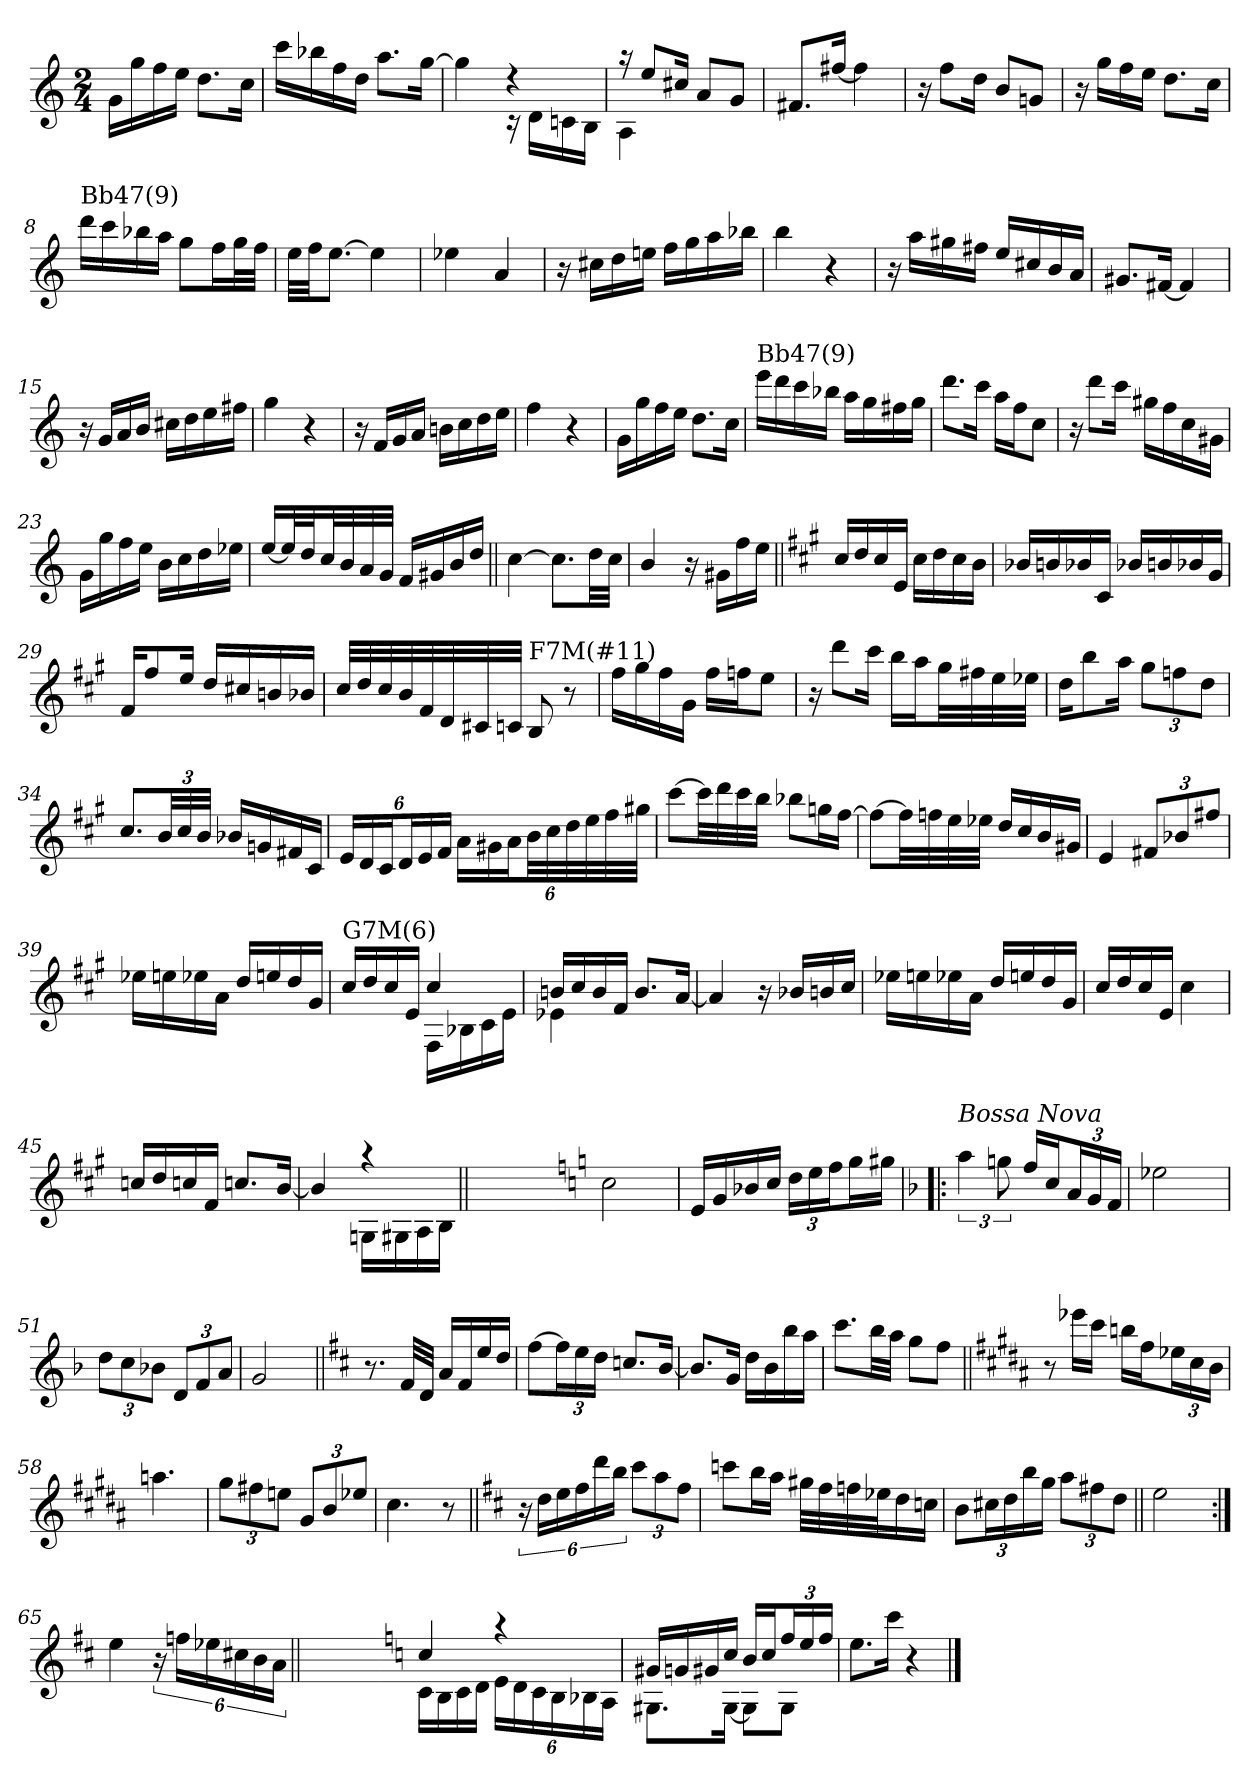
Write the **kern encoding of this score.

**kern
*part1
*staff1
*clefG2
*k[]
*C:
*M2/4
=1
16g\LL
16gg\
16ff\
16ee\JJ
8.dd\L
16cc\Jk
=2
16ccc\LL
16bb-X\
16ff\
16dd\JJ
8.aa\L
[16gg\Jk
=3
*^
4gg\]	4ryy
4rdd	16rB
.	16d!\LL
.	16cn!\
.	16B!\JJ
=4	=4
16r	4A!\
8ee/L	.
16cc#X/Jk	.
8a/L	4ryy
8g/J	.
*v	*v
!!LO:LB:g=z
=5
8.f#X/L
[16ff#X/Jk
4ff#\]
=6
16r
8ff\L
16dd\Jk
8b/L
8gn/J
=7
16r
16gg\LL
16ff\
16ee\JJ
8.dd\L
16cc\Jk
=8
!LO:TX:a:t=Bb47(9)
16ddd\LL
16ccc\
16bb-X\
16aa\JJ
8gg\L
16ff\L
32gg\L
32ff\JJJ
!!LO:LB:g=z
=9
32ee\LLL
32ff\JJ
[8.ee\J
4ee\]
=10
4ee-X\
4a/
=11
16r
16cc#X\LL
16dd\
16een\JJ
16ff\LL
16gg\
16aa\
16bb-X\JJ
=12
4bb\
4r
!!LO:LB:g=z
=13
16r
16aa\LL
16gg#X\
16ff#X\JJ
16ee/LL
16cc#X/
16b/
16a/JJ
=14
8.g#X/L
[16f#X/Jk
4f#/]
=15
16r
16g/LL
16a/
16b/JJ
16cc#X\LL
16dd\
16ee\
16ff#X\JJ
=16
4gg\
4r
!!LO:LB:g=z
=17
16r
16f/LL
16g/
16a/JJ
16bn\LL
16cc\
16dd\
16ee\JJ
=18
4ff\
4r
=19
16g\LL
16gg\
16ff\
16ee\JJ
8.dd\L
16cc\Jk
=20
!LO:TX:a:t=Bb47(9)
16eee\LL
16ddd\
16ccc\
16bb-X\JJ
16aa\LL
16gg\
16ff#X\
16gg\JJ
!!LO:LB:g=z
=21
8.ddd\L
16ccc\Jk
16aa\LL
16ff\J
8cc\J
=22
16r
8ddd\L
16ccc\Jk
16gg#X\LL
16ff\
16cc\
16g#X\JJ
=23
16g\LL
16gg\
16ff\
16ee\JJ
16b\LL
16cc\
16dd\
16ee-X\JJ
=24
[16ee/LL
32ee/L]
32dd/J
32cc/L
32b/
32a/
32g/JJJ
16f/LL
16g#X/
16b/
16dd/JJ
!!LO:LB:g=z
=25||
[4cc\
8.cc\L]
32dd\LL
32cc\JJJ
=26
4b/
16r
16g#X\LL
16ff\
16ee\JJ
=27||
*k[f#c#g#]
*A:
16cc#/LL
16dd/
16cc#/
16e/JJ
16cc#\LL
16dd\
16cc#\
16b\JJ
=28
16b-X/LL
16bn/
16b-X/
16c#/JJ
16b-X/LL
16bn/
16b-X/
16g#/JJ
!!LO:LB:g=z
=29
16f#/KL
8ff#/
16ee/Jk
16dd/LL
16cc#X/
16bn/
16b-X/JJ
=30
32cc#/LLL
32dd/
32cc#/
32b/
32f#/
32d/
32c#X/
32cn/JJJ
!LO:TX:a:t=F7M(#11)
8B/
8r
=31
16ff#\LL
16gg#\
16ff#\
16g#\JJ
16ff#\LL
16ffn\J
8ee\J
=32
16r
8ddd\L
16ccc#\Jk
16bb\LL
16aa\J
32gg#\LL
32ff#X\
32ee\
32ee-X\JJJ
!!LO:LB:g=z
=33
16dd\KL
8bb\
16aa\Jk
12gg#\L
12ffn\
12dd\J
=34
8.cc#/L
48b/LL
48cc#/
48b/JJJ
16b-X/LL
16gn/
16f#X/
16c#/JJ
=35
24e/LL
24d/
24c#/J
24d/L
24e/
24f#/JJ
24a\LL
24g#X\
24a\J
48b\LL
48cc#\
48dd\
48ee\
48ff#\
48gg#X\JJJ
=36
[8ccc#\L
32ccc#\LL]
32ddd\
32ccc#\
32bb\JJJ
8bb-X\L
16ggn\L
[16ff#\JJ
!!LO:PB:g=z
=37
8ff#\L_
32ff#\LL]
32ffn\
32ee\
32ee-X\JJJ
16dd/LL
16cc#/
16b/
16g#X/JJ
=38
4e/
12f#X/L
12b-X/
12ff#X/J
=39
16ee-X\LL
16een\
16ee-X\
16a\JJ
16dd/LL
16een/
16dd/
16g#/JJ
=40
*^
!LO:TX:a:t=G7M(6)	!
16cc#/LL	4ryy
16dd/	.
16cc#/	.
16e/JJ	.
4cc#/	16F#!\LL
.	16B-X!\
.	16c#!\
.	16e!\JJ
!!LO:LB:g=z	!!
=41	=41
16bn/LL	4e-X!\
16cc#/	.
16b/	.
16f#/JJ	.
8.b/L	4ryy
[>16a/Jk	.
*v	*v
=42
4a/]
16r
16b-X/LL
16bn/
16cc#/JJ
=43
16ee-X\LL
16een\
16ee-X\
16a\JJ
16dd/LL
16een/
16dd/
16g#/JJ
=44
16cc#/LL
16dd/
16cc#/
16e/JJ
4cc#\
!!LO:LB:g=z
=45
16ccn/LL
16dd/
16ccn/
16f#/JJ
8.ccn/L
[16b/Jk
=46
*^
4b/]	4ryy
4raa	16Gn!\LL
.	16G#X!\
.	16A!\
.	16B!\JJ
*v	*v
=46X461||
2ryy
!!LO:LB:g=z
=47-
*k[]
*C:
2cc\
=48
16e/LL
16g/
16b-X/
16cc/JJ
24dd\LL
24ee\
24ff\J
16gg\L
16gg#X\JJ
=49!|:
*k[b-]
*F:
!LO:TX:a:i:t=Bossa Nova
6aa\
12ggn\
16ff/LL
16cc/J
24a/L
24g/
24f/JJ
=50
2ee-X\
!!LO:LB:g=z
=51
12dd\L
12cc\
12b-X\J
12d/L
12f/
12a/J
=52
2g/
=53||
*k[f#c#]
*D:
8.r
32f#/LLL
32d/JJJ
16a/LL
16f#/
16ee/
16dd/JJ
=54
[8ff#\L
24ff#\L]
24ee\
24dd\JJ
8.ccn/L
[16b/Jk
!!LO:LB:g=z
=55
8.b/L]
16g/Jk
16dd\LL
16b\
16bb\
16aa\JJ
=56
8.ccc#\L
32bb\LL
32aa\JJJ
8gg\L
8ff#\J
=57||
*k[f#c#g#d#a#]
*B:
8r
16eee-X\LL
16ccc#\JJ
16bbn\LL
16ff#\J
24ee-X\L
24cc#\
24b\JJ
=58
4.aan\
!!LO:LB:g=z
=59
12gg#\L
12ff#X\
12een\J
12g#/L
12b/
12ee-X/J
=60
4.cc#\
8r
=61||
*k[f#c#]
*D:
24r
24dd\LL
24ee\
24ff#\
24ddd\
24bb\JJ
12ccc#\L
12aa\
12ff#\J
=62
8cccn\L
16bb\L
16aa\JJ
32gg#X\LLL
32ff#\
32ffn\
32ee-X\J
16dd\
16ccn\JJ
!!LO:LB:g=z
=63
12b\L
24cc#X\k
24dd\L
24bb\
24gg\JJ
12aa\L
12ff#X\
12dd\J
=64||
2ee\
=65:|!
4ee\
24r
24ffn\LL
24ee-X\
24cc#X\
24b\
24a\JJ
=65X652||
2ryy
!!LO:LB:g=z
=66-
*k[]
*C:
*^
4cc/	16c!\LL
.	16B!\
.	16c!\
.	16d!\JJ
4rgg	24e!\LL
.	24d!\
.	24c!\
.	24B!\
.	24B-X!\
.	24A!\JJ
=67	=67
16g#X/LL	8.G#X!\L
16gn/	.
16g#X/	.
16cc!/JJ	[<16G#!\Jk
16b/LL	8G#!\L]
16cc/J	.
24ff/L	8G#!\J
24ee/	.
24ff/JJ	.
*v	*v
=68
8.ee\L
16ccc\Jk
4r
==
*-
